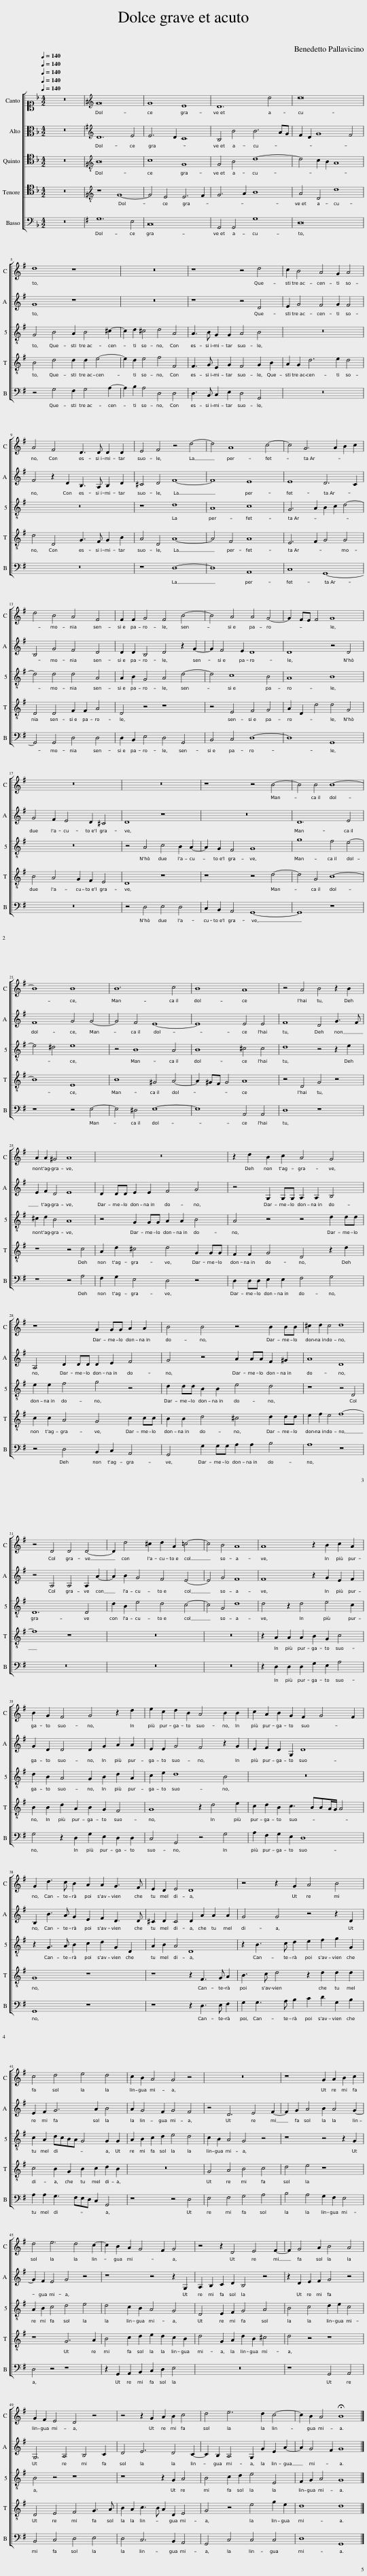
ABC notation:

X:1
%%score [ 1 2 [ 3 4 ] 5 ]
L:1/8
Q:1/4=140
M:4/2
I:linebreak $
K:F
V:1 alto1
V:2 alto
V:3 tenor
V:4 tenor
V:5 bass
V:1
 z16 |[K:G][K:treble] G16 | G8 E8 | D12 d4 | d16 |$ %5
 d8 z8 | z16 | z8 z4 d4 | c2 B4 A4 G2 A4 |$ A4 F4 D3 D D2 D2 | %10
 E4 F4 z4 d4- | d4 A8 c4- | c4 G6 A2 B2 c2 |$ d4 B4 A4 F4 | F2 F2 G4 F4 B4- | %15
 B4 A4 A4 G4- | G2 FE F4 G8 |$ z16 | z16 | z8 z4 B4- | %20
 B4 B4 B8- |$ B8 B8 | B12 c4 | B8 A8 | z4 A4 B4 z2 B2 |$ %25
 A2 A2 ^G4 A8 | z16 | z2 d2 B2 c2 A4 G4 |$ z8 G2 GG A2 A2 | B4 B4 z4 B2 BB | %30
 ^c2 d2 c4 d8 |$ z4 D4 D4 D4- | D2 d4 ^c2 d2 A2 =c4- | c4 B4 A8 | A8 z2 B2 c2 A2 |$ %35
 B2 G2 F4 G4 z2 d2 | e2 c2 d2 B2 A4 B2 B2 | c2 A2 B2 G2 F2 G4 F2 |$ G2 d3 c B2 A2 A2 G3 F | E2 D2 E4 D8 | %40
 z4 z2 G2 A4 B4 |$ c4 d4 e4 d4 | c2 B2 A4 G4 z4 | z16 | z8 G2 A2 B2 c2 |$ %45
 d4 e6 d4 c2- | c2 B2 A2 G4 F2 G4 | z4 z2 D4 E4 F2- | F2 G4 A2 B4 A4 |$ G2 F2 E4 D4 z4 | %50
 z4 z2 G2 A2 B2 c4 | d4 e6 d2 c4- | c2 B2 A4 !fermata!B8 |] %53
V:2
 z16 |[K:G][K:treble] D12 E4 | E6 D2 C8 | B,4 B4 B6 AG | F2 D2 G8 F4 |$ %5
 G8 z8 | z16 | z8 z4 D4 | E2 G4 F4 G2 F4 |$ F4 z2 D2 B,3 A, B,2 D2 | %10
 ^C4 D4 F8- | F8 E8 | E8 D6 C2 |$ B,4 G4 F4 D4 | D2 D2 B,4 D4 z2 G2- | %15
 G2 F4 E2 D8 | D8 z4 D4 |$ G4 F2 E4 D2 ^C4 | D8 z8 | z16 | %20
 D12 E4 |$ F8 G4 G4- | G4 F4 E8- | E8 E4 E4 | F8 D4 G3 F |$ %25
 E2 F2 D4 E8 | D2 DD E2 E2 F4 G4 | z4 G,2 G,G, A,2 A,2 B,4 |$ A,4 D2 DD D2 E2 F4 | G4 z4 A2 AA F2 ^G2 | %30
 A8 D8 |$ z4 A,4 A,4 A,2 A2- | A2 B2 G4 F4 E4- | E4 G4 F8 | F8 z2 G2 E2 F2 |$ %35
 G2 D2 D4 D2 G2 A2 A2 | E2 E2 G4 F4 z2 G2 | E2 F2 D2 G,2 D8 |$ B,2 B3 A G2 E2 F2 D3 D | ^C2 D2 C4 D2 A2 A2 A2 | %40
 G4 G4 z4 z2 D2 |$ E2 F2 G6 A2 B4 | A2 G4 F2 G4 F4 | z4 D6 E4 F2- | F2 G2 A4 B2 A4 G2- |$ %45
 G2 F2 E4 G4 z4 | z8 z4 z2 G,2 | A,2 B,2 C2 D2 B,4 z4 | z2 D2 E2 F2 G4 z4 |$ G,6 A,4 B,4 C2 | %50
 D4 E6 D4 C2- | C2 B,2 A,4 G,2 G2 E2 A2- | A2 G4 F2 G8 |] %53
V:3
 z16 |[K:G][K:treble-8] B16 | c8 G8 | G4 B4 d8- | d4 c2 B2 A8 |$ %5
 G4 B4 A2 B4 ^c2- | c2 d2 ^c4 d4 A4 | A3 B G2 G2 A4 B4 | z16 |$ z16 | %10
 z8 d8 | A8 c8 | G6 A2 B2 c2 d4- |$ d4 d4 d4 A4 | A2 B2 G4 A4 d4- | %15
 d4 c8 B4 | A8 B8 |$ z16 | z4 A4 c4 B2 A2- | A2 G2 F4 G8 | %20
 g8 f4 e4- |$ e4 ^d4 e8 | z4 B8 A4 | B8 ^c4 c4 | d8 z4 z2 e2 |$ %25
 ^c2 d2 B4 A8 | z4 G2 GG A2 A2 B4 | A4 z4 z4 d2 dd |$ e2 e2 f4 g4 z4 | d2 dd B2 B2 e4 d4 | %30
 z8 z4 D4 |$ D12 D4 | d2 B2 e4 d4 c4- | c4 G4 d8 | d4 z2 d4 e4 c2 |$ %35
 d2 B2 A4 G2 B2 d2 A2 | c2 e2 d8 B4 | z16 |$ z2 G3 A B2 c2 d2 G2 D2 | A2 B2 A4 D8 | %40
 z2 B3 c d2 e2 f2 g2 G2 |$ c2 A2 dcBA G4 G2 G2 | A2 B2 c2 d2 e4 d4 | c2 B2 A4 G4 z4 | z8 z4 z2 G2 |$ %45
 A2 B2 c4 d4 e4 | d4 c2 B2 A4 G4 | D4 E2 F2 G4 A4 | B4 c4 d2 e2 c4 |$ B4 z4 z8 | %50
 z8 z2 G2 A4 | B4 c2 d2 e4 E4 | F2 G2 A4 G8 |] %53
V:4
 z16 |[K:G][K:treble-8] z8 G8- | G4 E4 E6 F2 | G6 A2 B8 | A4 D4 d8 |$ %5
 B4 d4 d2 d2 e4- | e2 d2 e4 f4 F4 | F3 G E2 G2 F4 G2 B2 | A2 G2 d6 e2 d4 |$ d4 D4 G3 F G2 B2 | %10
 A4 D4 A8- | A4 F4 A8 | E6 F2 G4 G4 |$ D4 D4 F2 F2 A4 | D4 z4 z8 | %15
 z4 E4 F4 G4 | A2 D2 d4 d4 G4 |$ B4 A4 G2 F2 E4 | D8 z8 | z8 z4 d4- | %20
 d4 G4 B8- |$ B8 E8 | B8 ^G4 A4- | A2 ^GF G4 A8 | z4 D4 G4 z4 |$ %25
 z8 z4 c4 | A2 d2 ^c4 d4 G2 GG | F2 F2 G4 D4 z2 d2 |$ c2 c2 A4 G4 c2 cc | B2 B2 d4 ^c4 d2 dd | %30
 e2 f2 e4 f8- |$ f8 z8 | z16 | z16 | z2 A2 A2 A2 B2 G2 c4 |$ %35
 B2 B2 d2 A2 B2 G2 F4 | G8 z2 d4 e2 | c2 d2 B2 c3 BBA/G/ A4 |$ G8 z8 | z8 z2 F3 G A2 | %40
 B3 c d4 z2 d2 d2 d2 |$ c4 B2 G2 B2 c2 d2 B2 | z16 | G4 A4 B4 c4 | d4 e4 z8 |$ %45
 z8 G6 A2 | B4 c2 d2 e2 d2 c2 B2 | d4 G2 A2 d2 B2 ^c4 | d4 z4 z8 |$ D4 E4 F4 G3 A | %50
 B2 A2 c3 B A2 D2 E4 | G4 z4 e4 g2 e2 | d8 d8 |] %53
V:5
 z16 |[K:G] G,12 E,4 | C,16 | G,,4 G,,4 G,8 | D,16 |$ %5
 z4 G,4 F,2 G,4 A,2- | A,2 B,2 A,4 D,4 D,4 | D,3 B,, C,2 E,2 D,4 G,,4 | z16 |$ z16 | %10
 z8 D,8- | D,8 A,,8 | C,8 G,,8- |$ G,,4 G,,4 D,4 D,4 | D,2 B,,2 E,4 D,4 G,,4 | %15
 B,,4 C,4 D,8- | D,8 G,,8 |$ z16 | z4 D,4 E,4 D,4 | C,2 B,,2 A,,4 G,,8- | %20
 G,,8 z8 |$ z8 z4 E,4- | E,4 ^D,4 E,8- | E,8 A,,4 A,,4 | D,8 z8 |$ %25
 z8 z4 A,4 | F,2 G,2 E,4 D,4 z4 | D,2 D,D, E,2 E,2 F,4 G,4 |$ z4 D,4 B,,2 C,2 A,,4 | G,,4 G,2 G,G, A,2 A,2 B,4 | %30
 A,8 z8 |$ z16 | z16 | z16 | z2 D,2 D,2 D,2 G,2 E,2 A,4 |$ %35
 G,4 z2 D,2 G,2 E,2 D,2 D,2 | C,4 G,,4 z4 G,4 | A,2 F,2 G,2 E,2 D,8 |$ G,,8 z8 | z8 z2 D,3 E, F,2 | %40
 G,2 G,3 A, B,2 C2 D2 G,2 B,2 |$ A,2 A,2 G,3 F,E,D, C,2 G,,4 | z8 z4 D,4 | E,4 F,4 G,4 A,4 | B,4 A,4 G,2 F,2 E,4 |$ %45
 D,4 z4 z8 | z2 G,,2 A,,2 B,,2 C,2 D,2 E,4 | z16 | z8 G,,4 A,,4 |$ B,,4 C,4 D,4 E,4 | %50
 D,4 C,6 B,,2 A,,4 | G,,4 C,4 C,4 C,4 | D,8 G,,8 |] %53
